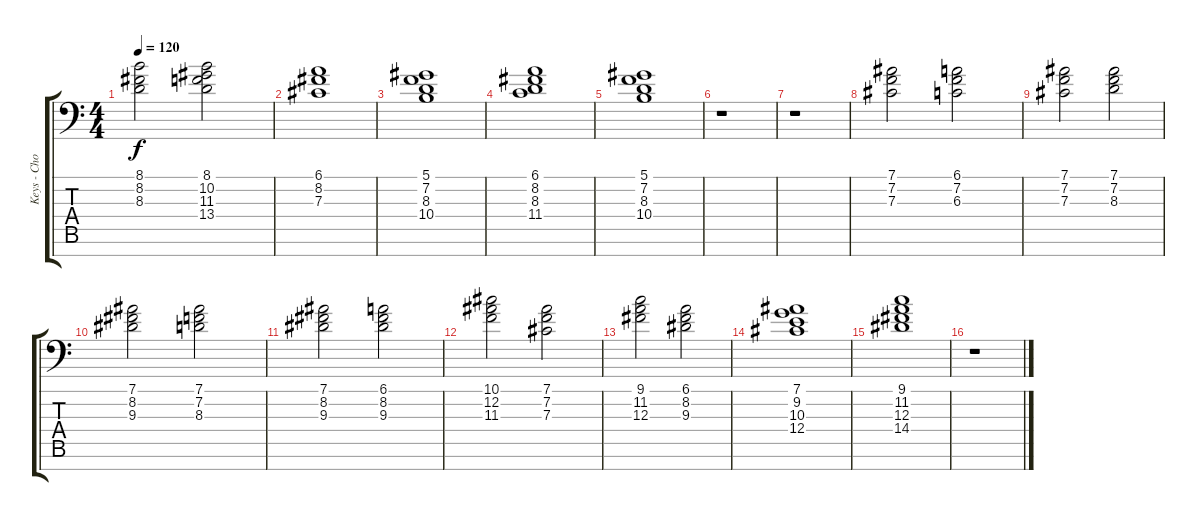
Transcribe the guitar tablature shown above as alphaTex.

\track ("Keys - Chord I" "Keys - Cho") {instrument synthstrings1}
\staff {score tabs}
\tuning (Eb4 Bb3 Gb3 Db3 Ab2 Eb2 Bb1) {hide}
\ts (4 4)
\tempo 120
\clef f4
\ks c
(8.1 8.2 8.3).2{dy f instrument stringensemble1} (8.1 10.2 11.3 13.4).2 |
(6.1 8.2 7.3).1{instrument stringensemble1} |
(5.1 7.2 8.3 10.4).1{instrument stringensemble1} |
(6.1 8.2 8.3 11.4).1{instrument stringensemble1} |
(5.1 7.2 8.3 10.4).1{instrument stringensemble1} |
r.1 |
r.1 |
(7.1 7.2 7.3).2{instrument stringensemble1} (6.1 7.2 6.3).2 |
(7.1 7.2 7.3).2{instrument stringensemble1} (7.1 7.2 8.3).2 |
(7.1 8.2 9.3).2{instrument stringensemble1} (7.1 7.2 8.3).2 |
(7.1 8.2 9.3).2{instrument stringensemble1} (6.1 8.2 9.3).2 |
(10.1 12.2 11.3).2{instrument stringensemble1} (7.1 7.2 7.3).2 |
(9.1 11.2 12.3).2{instrument stringensemble1} (6.1 8.2 9.3).2 |
(7.1 9.2 10.3 12.4).1{instrument stringensemble1} |
(9.1 11.2 12.3 14.4).1{instrument stringensemble1} |
r.1
